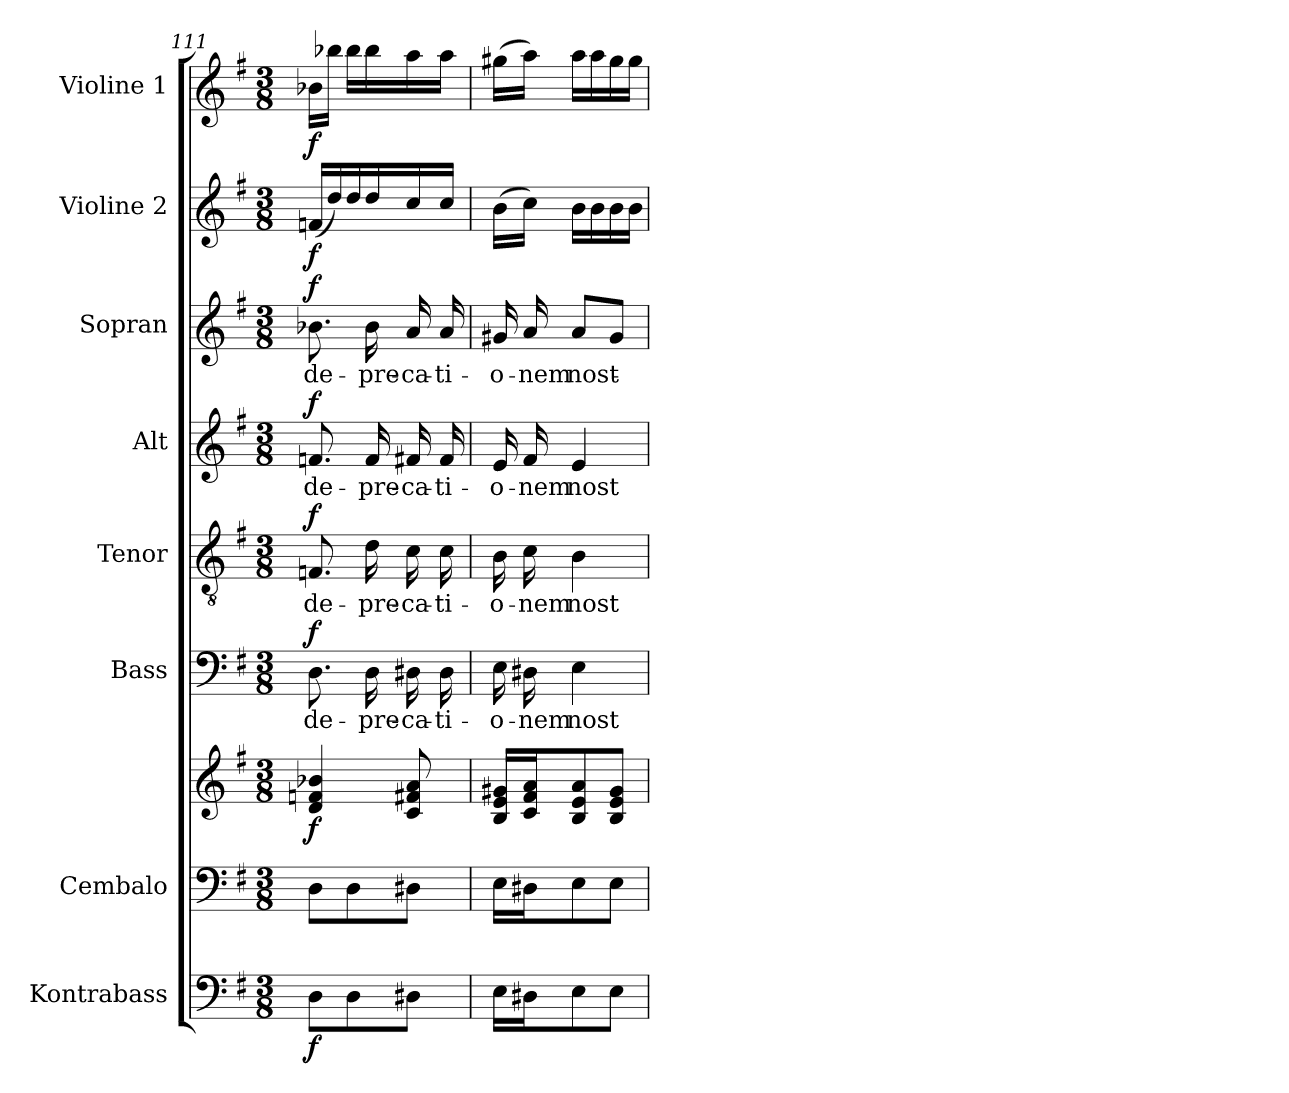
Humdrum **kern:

**kern	**dynam	**kern	**kern	**dynam	**kern	**text	**dynam	**kern	**text	**dynam	**kern	**text	**dynam	**kern	**text	**dynam	**kern	**dynam	**kern	**dynam
*part8	*part8	*part7	*part7	*part7	*part6	*part6	*part6	*part5	*part5	*part5	*part4	*part4	*part4	*part3	*part3	*part3	*part2	*part2	*part1	*part1
*staff9	*staff9	*staff8	*staff7	*staff7/8	*staff6	*staff6	*staff6	*staff5	*staff5	*staff5	*staff4	*staff4	*staff4	*staff3	*staff3	*staff3	*staff2	*staff2	*staff1	*staff1
*I"Kontrabass	*	*I"Cembalo	*	*	*I"Bass	*	*	*I"Tenor	*	*	*I"Alt	*	*	*I"Sopran	*	*	*I"Violine 2	*	*I"Violine 1	*
*I'Kb.	*	*I'Cemb.	*	*	*I'B.	*	*	*I'T.	*	*	*I'A.	*	*	*I'S.	*	*	*I'Vl. 2	*	*I'Vl. 1	*
*clefF4	*	*clefF4	*clefG2	*	*clefF4	*	*	*clefGv2	*	*	*clefG2	*	*	*clefG2	*	*	*clefG2	*	*clefG2	*
*ITrd7c12	*	*	*	*	*	*	*	*	*	*	*	*	*	*	*	*	*	*	*	*
*k[f#]	*	*k[f#]	*k[f#]	*	*k[f#]	*	*	*k[f#]	*	*	*k[f#]	*	*	*k[f#]	*	*	*k[f#]	*	*k[f#]	*
*G:	*	*G:	*G:	*	*G:	*	*	*G:	*	*	*G:	*	*	*G:	*	*	*G:	*	*G:	*
*M3/8	*	*M3/8	*M3/8	*	*M3/8	*	*	*M3/8	*	*	*M3/8	*	*	*M3/8	*	*	*M3/8	*	*M3/8	*
=111	=111	=111	=111	=111	=111	=111	=111	=111	=111	=111	=111	=111	=111	=111	=111	=111	=111	=111	=111	=111
!	!LO:DY:b	!	!	!LO:DY:b	!	!LO:LY:b	!LO:DY:a	!	!LO:LY:b	!LO:DY:a	!	!LO:LY:b	!LO:DY:a	!	!LO:LY:b	!LO:DY:a	!	!LO:DY:b	!	!LO:DY:b
8DD\L	f	8D\L	4d/ 4fn/ 4b-X/	f	8.D\	de-	f	8.Fn/	de-	f	8.fn/	de-	f	8.b-X\	de-	f	(<16fn/LL	f	16b-X\LL	f
.	.	.	.	.	.	.	.	.	.	.	.	.	.	.	.	.	16dd/)	.	16bb-X\JJ	.
8DD\	.	8D\	.	.	.	.	.	.	.	.	.	.	.	.	.	.	16dd/	.	16bb-\LL	.
!	!	!	!	!	!	!LO:LY:b	!	!	!LO:LY:b	!	!	!LO:LY:b	!	!	!LO:LY:b	!	!	!	!	!
.	.	.	.	.	16D\	-pre-	.	16d\	-pre-	.	16f/	-pre-	.	16b-\	-pre-	.	16dd/	.	16bb-\	.
!	!	!	!	!	!	!LO:LY:b	!	!	!LO:LY:b	!	!	!LO:LY:b	!	!	!LO:LY:b	!	!	!	!	!
8DD#X\J	.	8D#X\J	8c/ 8f#X/ 8a/	.	16D#X\	-ca-	.	16c\	-ca-	.	16f#X/	-ca-	.	16a/	-ca-	.	16cc/	.	16aa\	.
!	!	!	!	!	!	!LO:LY:b	!	!	!LO:LY:b	!	!	!LO:LY:b	!	!	!LO:LY:b	!	!	!	!	!
.	.	.	.	.	16D#\	-ti-	.	16c\	-ti-	.	16f#/	-ti-	.	16a/	-ti-	.	16cc/JJ	.	16aa\JJ	.
=112	=112	=112	=112	=112	=112	=112	=112	=112	=112	=112	=112	=112	=112	=112	=112	=112	=112	=112	=112	=112
!	!	!	!	!	!	!LO:LY:b	!	!	!LO:LY:b	!	!	!LO:LY:b	!	!	!LO:LY:b	!	!	!	!	!
16EE\LL	.	16E\LL	16B/ 16e/ 16g#X/LL	.	16E\	-o-	.	16B\	-o-	.	16e/	-o-	.	16g#X/	-o-	.	(>16b\LL	.	(>16gg#X\LL	.
!	!	!	!	!	!	!LO:LY:b	!	!	!LO:LY:b	!	!	!LO:LY:b	!	!	!LO:LY:b	!	!	!	!	!
16DD#X\J	.	16D#X\J	16c/ 16f#/ 16a/J	.	16D#X\	-nem	.	16c\	-nem	.	16f#/	-nem	.	16a/	-nem	.	16cc\JJ)	.	16aa\JJ)	.
!	!	!	!	!	!	!LO:LY:b	!	!	!LO:LY:b	!	!	!LO:LY:b	!	!	!LO:LY:b	!	!	!	!	!
8EE\	.	8E\	8B/ 8e/ 8a/	.	4E\	nost-	.	4B\	nost-	.	4e/	nost-	.	8a/L	nost-	.	16b\LL	.	16aa\LL	.
.	.	.	.	.	.	.	.	.	.	.	.	.	.	.	.	.	16b\	.	16aa\	.
8EE\J	.	8E\J	8B/ 8e/ 8g#/J	.	.	.	.	.	.	.	.	.	.	8g#/J	.	.	16b\	.	16gg#\	.
.	.	.	.	.	.	.	.	.	.	.	.	.	.	.	.	.	16b\JJ	.	16gg#\JJ	.
=	=	=	=	=	=	=	=	=	=	=	=	=	=	=	=	=	=	=	=	=
*-	*-	*-	*-	*-	*-	*-	*-	*-	*-	*-	*-	*-	*-	*-	*-	*-	*-	*-	*-	*-
